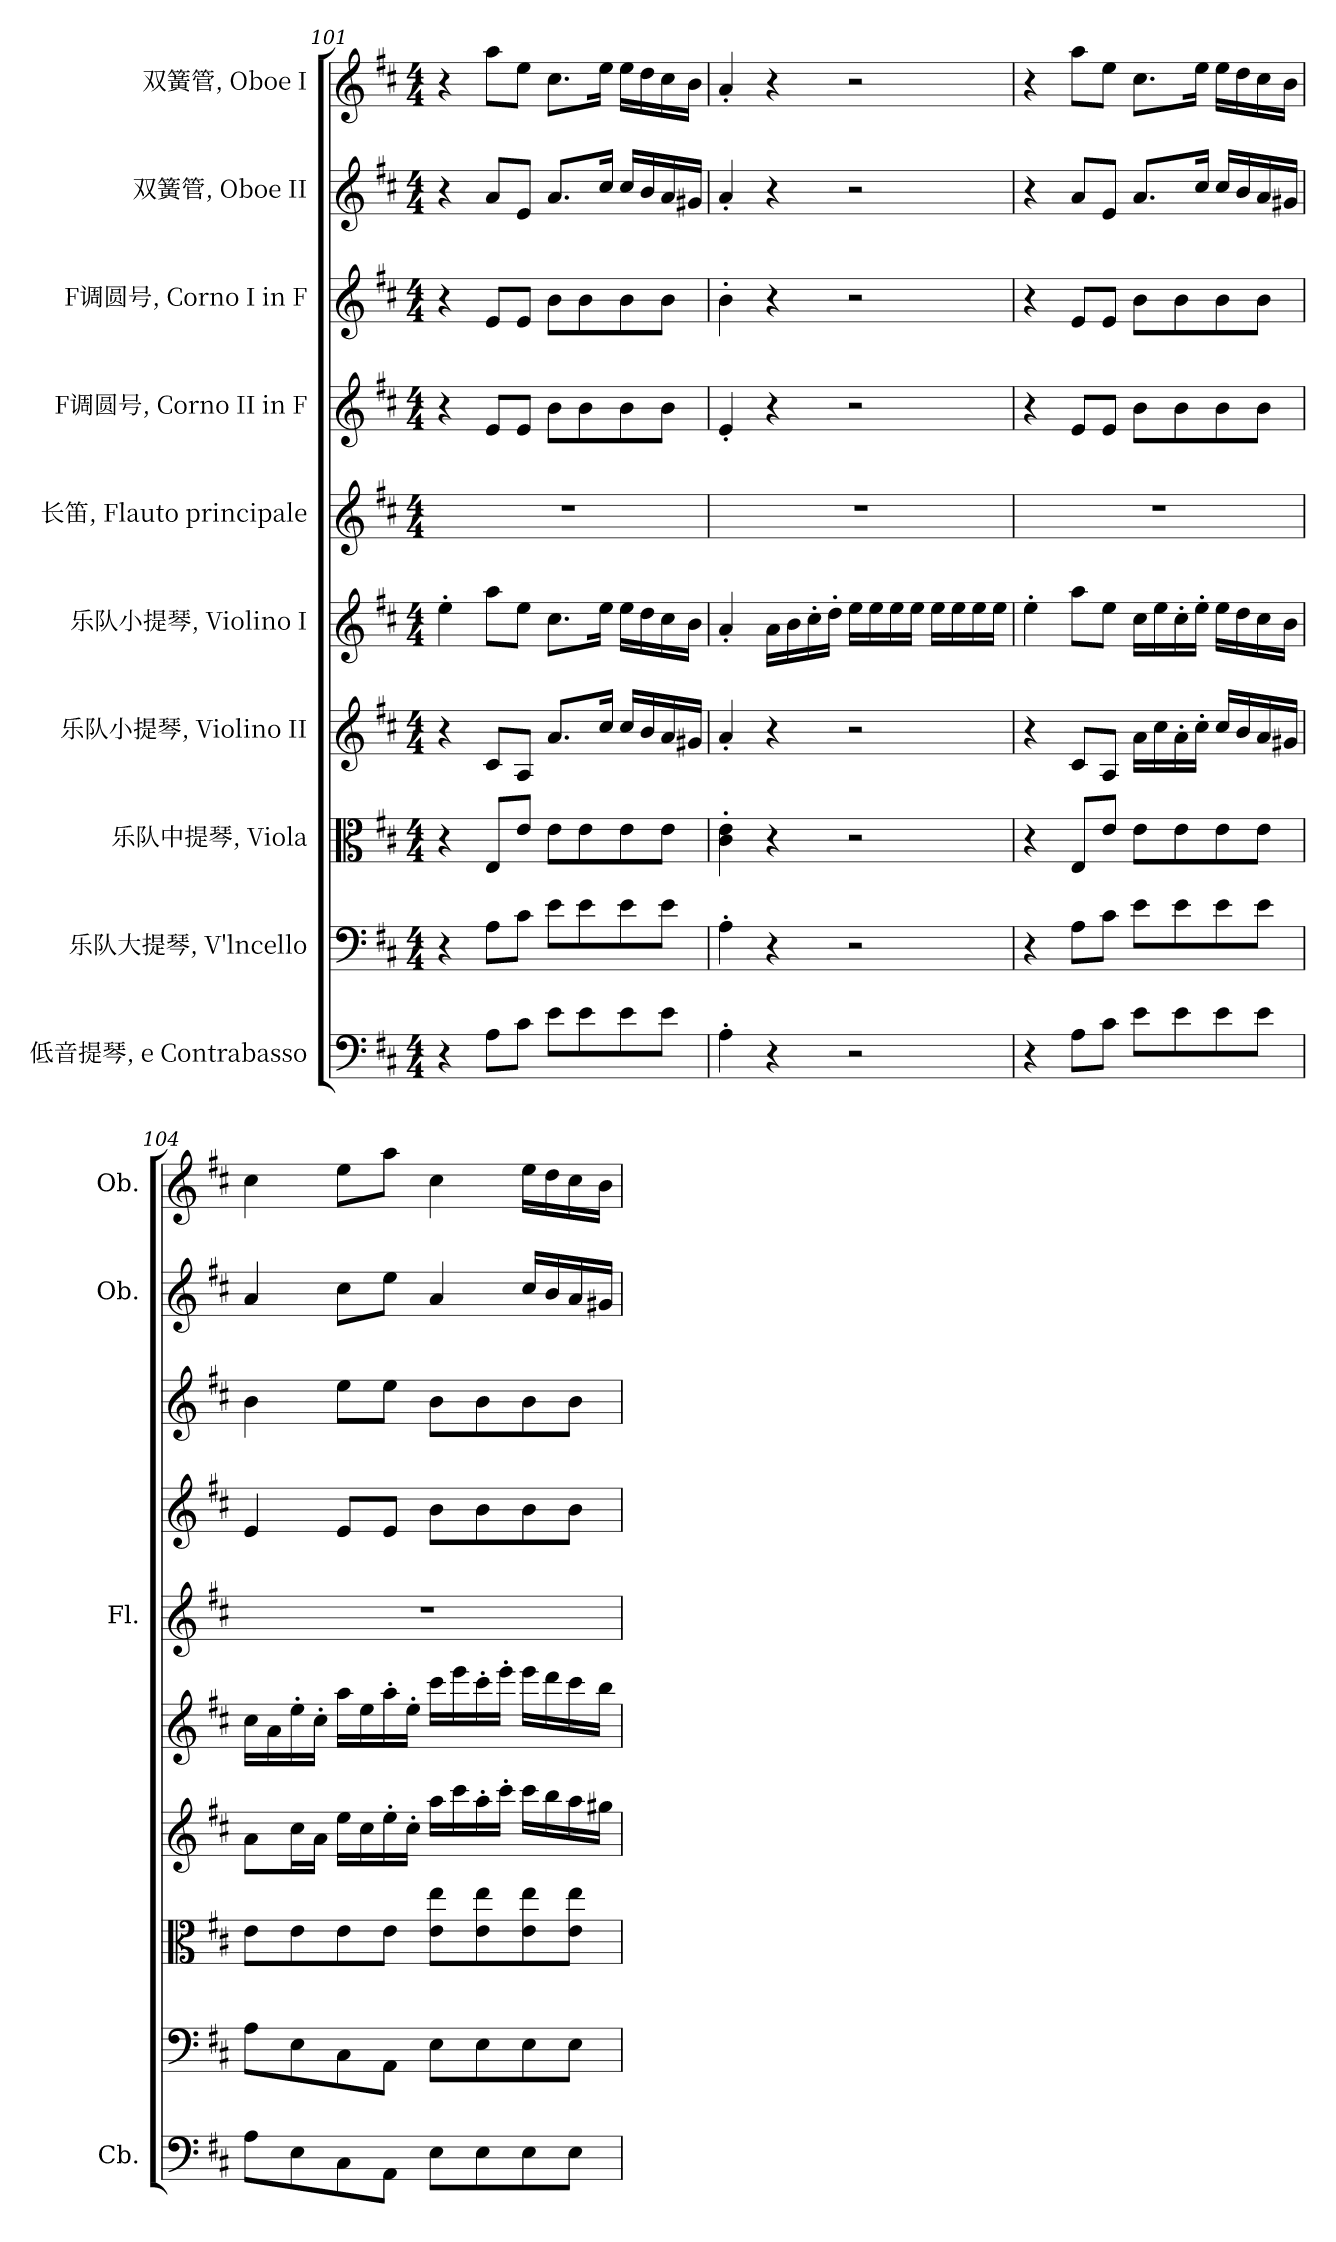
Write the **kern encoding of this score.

**kern	**kern	**kern	**kern	**kern	**kern	**kern	**kern	**kern	**kern
*part10	*part9	*part8	*part7	*part6	*part5	*part4	*part3	*part2	*part1
*staff10	*staff9	*staff8	*staff7	*staff6	*staff5	*staff4	*staff3	*staff2	*staff1
*I"低音提琴, e Contrabasso	*I"乐队大提琴, V'lncello	*I"乐队中提琴, Viola	*I"乐队小提琴, Violino II	*I"乐队小提琴, Violino I	*I"长笛, Flauto principale	*I"F调圆号, Corno II in F	*I"F调圆号, Corno I in F	*I"双簧管, Oboe II	*I"双簧管, Oboe I
*I'Cb.	*	*	*	*	*I'Fl.	*	*	*I'Ob.	*I'Ob.
*clefF4	*clefF4	*clefC3	*clefG2	*clefG2	*clefG2	*clefG2	*clefG2	*clefG2	*clefG2
*ITrd7c12	*	*	*	*	*	*ITrd4c7	*ITrd4c7	*	*
*k[f#c#]	*k[f#c#]	*k[f#c#]	*k[f#c#]	*k[f#c#]	*k[f#c#]	*k[f#]	*k[f#]	*k[f#c#]	*k[f#c#]
*M4/4	*M4/4	*M4/4	*M4/4	*M4/4	*M4/4	*M4/4	*M4/4	*M4/4	*M4/4
=101	=101	=101	=101	=101	=101	=101	=101	=101	=101
4r	4r	4r	4r	4ee'\	1r	4r	4r	4r	4r
8AA\L	8A\L	8E/L	8c#/L	8aa\L	.	8A/L	8A/L	8a/L	8aa\L
8C#\J	8c#\J	8e/J	8A/J	8ee\J	.	8A/J	8A/J	8e/J	8ee\J
8E\L	8e\L	8e\L	8.a/L	8.cc#\L	.	8e\L	8e\L	8.a/L	8.cc#\L
8E\	8e\	8e\	.	.	.	8e\	8e\	.	.
.	.	.	16cc#/Jk	16ee\Jk	.	.	.	16cc#/Jk	16ee\Jk
8E\	8e\	8e\	16cc#/LL	16ee\LL	.	8e\	8e\	16cc#/LL	16ee\LL
.	.	.	16b/	16dd\	.	.	.	16b/	16dd\
8E\J	8e\J	8e\J	16a/	16cc#\	.	8e\J	8e\J	16a/	16cc#\
.	.	.	16g#X/JJ	16b\JJ	.	.	.	16g#X/JJ	16b\JJ
!!LO:PB:g=z
=102	=102	=102	=102	=102	=102	=102	=102	=102	=102
4AA'\	4A'\	4c#\' 4e\'	4a'/	4a'/	1r	4A'/	4e'\	4a'/	4a'/
4r	4r	4r	4r	16a\LL	.	4r	4r	4r	4r
.	.	.	.	16b\	.	.	.	.	.
.	.	.	.	16cc#'\	.	.	.	.	.
.	.	.	.	16dd'\JJ	.	.	.	.	.
2r	2r	2r	2r	16ee\LL	.	2r	2r	2r	2r
.	.	.	.	16ee\	.	.	.	.	.
.	.	.	.	16ee\	.	.	.	.	.
.	.	.	.	16ee\JJ	.	.	.	.	.
.	.	.	.	16ee\LL	.	.	.	.	.
.	.	.	.	16ee\	.	.	.	.	.
.	.	.	.	16ee\	.	.	.	.	.
.	.	.	.	16ee\JJ	.	.	.	.	.
=103	=103	=103	=103	=103	=103	=103	=103	=103	=103
4r	4r	4r	4r	4ee'\	1r	4r	4r	4r	4r
8AA\L	8A\L	8E/L	8c#/L	8aa\L	.	8A/L	8A/L	8a/L	8aa\L
8C#\J	8c#\J	8e/J	8A/J	8ee\J	.	8A/J	8A/J	8e/J	8ee\J
8E\L	8e\L	8e\L	16a\LL	16cc#\LL	.	8e\L	8e\L	8.a/L	8.cc#\L
.	.	.	16cc#\	16ee\	.	.	.	.	.
8E\	8e\	8e\	16a'\	16cc#'\	.	8e\	8e\	.	.
.	.	.	16cc#'\JJ	16ee'\JJ	.	.	.	16cc#/Jk	16ee\Jk
8E\	8e\	8e\	16cc#/LL	16ee\LL	.	8e\	8e\	16cc#/LL	16ee\LL
.	.	.	16b/	16dd\	.	.	.	16b/	16dd\
8E\J	8e\J	8e\J	16a/	16cc#\	.	8e\J	8e\J	16a/	16cc#\
.	.	.	16g#X/JJ	16b\JJ	.	.	.	16g#X/JJ	16b\JJ
!!LO:PB:g=z
=104	=104	=104	=104	=104	=104	=104	=104	=104	=104
8AA\L	8A\L	8e\L	8a\L	16cc#\LL	1r	4A/	4e\	4a/	4cc#\
.	.	.	.	16a\	.	.	.	.	.
8EE\	8E\	8e\	16cc#\L	16ee'\	.	.	.	.	.
.	.	.	16a\JJ	16cc#'\JJ	.	.	.	.	.
8CC#\	8C#\	8e\	16ee\LL	16aa\LL	.	8A/L	8a\L	8cc#\L	8ee\L
.	.	.	16cc#\	16ee\	.	.	.	.	.
8AAA\J	8AA\J	8e\J	16ee'\	16aa'\	.	8A/J	8a\J	8ee\J	8aa\J
.	.	.	16cc#'\JJ	16ee'\JJ	.	.	.	.	.
8EE\L	8E\L	8e\ 8ee\L	16aa\LL	16ccc#\LL	.	8e\L	8e\L	4a/	4cc#\
.	.	.	16ccc#\	16eee\	.	.	.	.	.
8EE\	8E\	8e\ 8ee\	16aa'\	16ccc#'\	.	8e\	8e\	.	.
.	.	.	16ccc#'\JJ	16eee'\JJ	.	.	.	.	.
8EE\	8E\	8e\ 8ee\	16ccc#\LL	16eee\LL	.	8e\	8e\	16cc#/LL	16ee\LL
.	.	.	16bb\	16ddd\	.	.	.	16b/	16dd\
8EE\J	8E\J	8e\ 8ee\J	16aa\	16ccc#\	.	8e\J	8e\J	16a/	16cc#\
.	.	.	16gg#X\JJ	16bb\JJ	.	.	.	16g#X/JJ	16b\JJ
=	=	=	=	=	=	=	=	=	=
*-	*-	*-	*-	*-	*-	*-	*-	*-	*-
